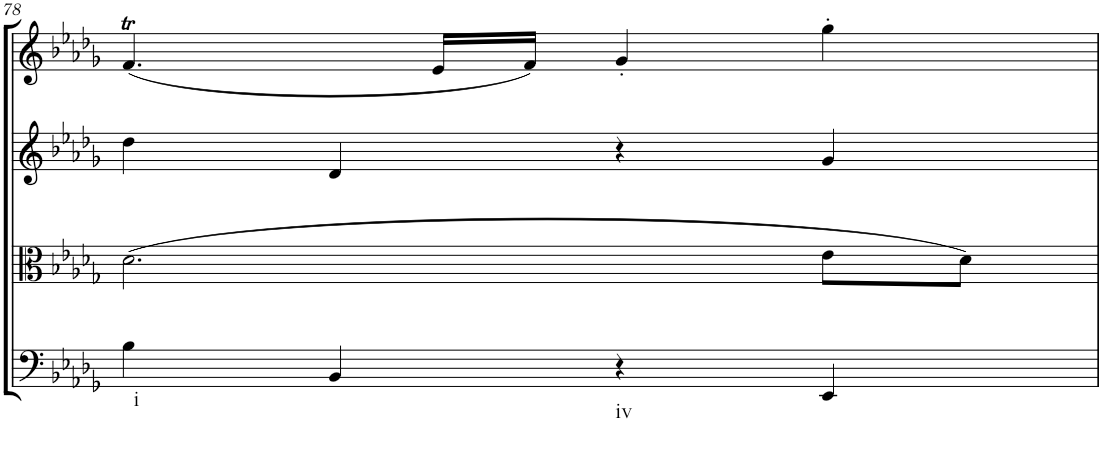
**kern	**kern	**kern	**kern
*part4	*part3	*part2	*part1
*staff4	*staff3	*staff2	*staff1
*I"Cello	*I"Viola	*I"2nd Violin	*I"1st Violin
*	*I'Vla	*I'Vln	*I'Vln
!!LO:PB:g=z
*clefC4	*clefC3	*clefG2	*clefG2
*k[b-e-a-d-g-]	*k[b-e-a-d-g-]	*k[b-e-a-d-g-]	*k[b-e-a-d-g-]
*D-:	*D-:	*D-:	*D-:
*M2/2	*M2/2	*M2/2	*M2/2
*met(c|)	*met(c|)	*met(c|)	*met(c|)
=78	=78	=78	=78
!LO:TX:b:t=i	!	!	!
4B-\	(2.d-\	4dd-\	(4.ft/
4BB-/	.	4d-/	.
.	.	.	16e-/LL
.	.	.	16f/JJ)
!LO:TX:b:t=iv	!	!	!
4r	.	4r	4g-'/
4EE-/	8e-\L	4g-/	4gg-'\
.	8d-\J)	.	.
=	=	=	=
*-	*-	*-	*-
